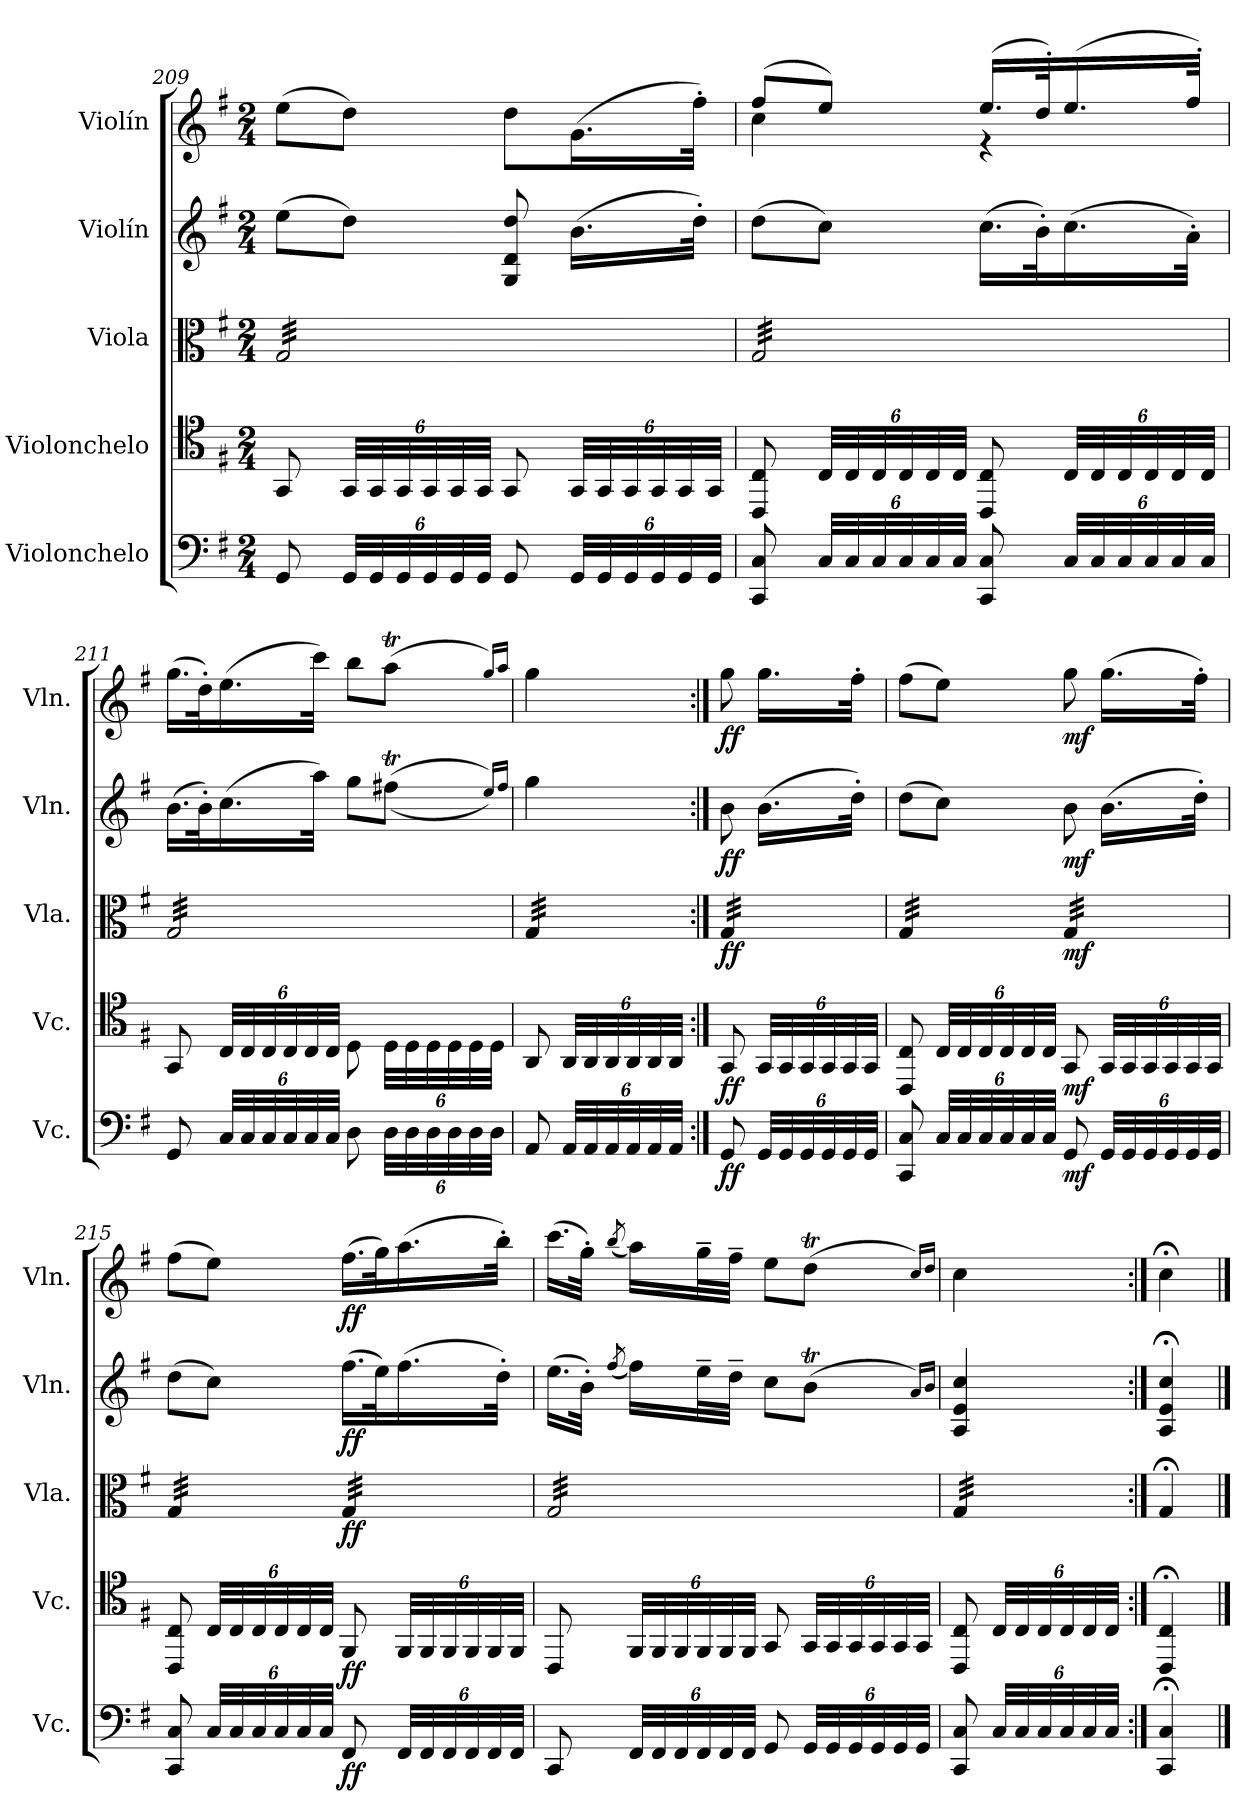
**kern	**dynam	**kern	**dynam	**kern	**dynam	**kern	**dynam	**kern	**dynam
*part5	*part5	*part4	*part4	*part3	*part3	*part2	*part2	*part1	*part1
*staff5	*staff5	*staff4	*staff4	*staff3	*staff3	*staff2	*staff2	*staff1	*staff1
*I"Violonchelo	*	*I"Violonchelo	*	*I"Viola	*	*I"Violín	*	*I"Violín	*
*I'Vc.	*	*I'Vc.	*	*I'Vla.	*	*I'Vln.	*	*I'Vln.	*
*clefF4	*	*clefC4	*	*clefC3	*	*clefG2	*	*clefG2	*
*k[f#]	*	*k[f#]	*	*k[f#]	*	*k[f#]	*	*k[f#]	*
*M2/4	*	*M2/4	*	*M2/4	*	*M2/4	*	*M2/4	*
=209	=209	=209	=209	=209	=209	=209	=209	=209	=209
*	*	*	*	*tremolo	*	*	*	*	*
8GG/	.	8GG/	.	32G/LLL	.	(8ee\L	.	(8ee\L	.
.	.	.	.	32G/	.	.	.	.	.
.	.	.	.	32G/	.	.	.	.	.
.	.	.	.	32G/	.	.	.	.	.
*Xbrackettup	*	*Xbrackettup	*	*	*	*	*	*	*
48GG/LLL	.	48GG/LLL	.	32G/	.	8dd\J)	.	8dd\J)	.
48GG/	.	48GG/	.	.	.	.	.	.	.
.	.	.	.	32G/	.	.	.	.	.
48GG/	.	48GG/	.	.	.	.	.	.	.
48GG/	.	48GG/	.	32G/	.	.	.	.	.
48GG/	.	48GG/	.	.	.	.	.	.	.
.	.	.	.	32G/	.	.	.	.	.
48GG/JJJ	.	48GG/JJJ	.	.	.	.	.	.	.
8GG/	.	8GG/	.	32G/	.	8G/ 8d/ 8dd/	.	8dd\L	.
.	.	.	.	32G/	.	.	.	.	.
.	.	.	.	32G/	.	.	.	.	.
.	.	.	.	32G/	.	.	.	.	.
48GG/LLL	.	48GG/LLL	.	32G/	.	(16.b\LL	.	(16.g\L	.
48GG/	.	48GG/	.	.	.	.	.	.	.
.	.	.	.	32G/	.	.	.	.	.
48GG/	.	48GG/	.	.	.	.	.	.	.
48GG/	.	48GG/	.	32G/	.	.	.	.	.
48GG/	.	48GG/	.	.	.	.	.	.	.
.	.	.	.	32G/JJJ	.	32dd'\JJk)	.	32ff#'\JJk)	.
48GG/JJJ	.	48GG/JJJ	.	.	.	.	.	.	.
=210	=210	=210	=210	=210	=210	=210	=210	=210	=210
*	*	*	*	*	*	*	*	*^	*
8CC/ 8C/	.	8CC/ 8C/	.	32G/LLL	.	(8dd\L	.	(8ff#/L	4cc\	.
.	.	.	.	32G/	.	.	.	.	.	.
.	.	.	.	32G/	.	.	.	.	.	.
.	.	.	.	32G/	.	.	.	.	.	.
48C/LLL	.	48C/LLL	.	32G/	.	8cc\J)	.	8ee/J)	.	.
48C/	.	48C/	.	.	.	.	.	.	.	.
.	.	.	.	32G/	.	.	.	.	.	.
48C/	.	48C/	.	.	.	.	.	.	.	.
48C/	.	48C/	.	32G/	.	.	.	.	.	.
48C/	.	48C/	.	.	.	.	.	.	.	.
.	.	.	.	32G/	.	.	.	.	.	.
48C/JJJ	.	48C/JJJ	.	.	.	.	.	.	.	.
8CC/ 8C/	.	8CC/ 8C/	.	32G/	.	(16.cc\LL	.	(16.ee/LL	4r	.
.	.	.	.	32G/	.	.	.	.	.	.
.	.	.	.	32G/	.	.	.	.	.	.
.	.	.	.	32G/	.	32b'\K)	.	32dd'/K)	.	.
48C/LLL	.	48C/LLL	.	32G/	.	(16.cc\	.	(16.ee/	.	.
48C/	.	48C/	.	.	.	.	.	.	.	.
.	.	.	.	32G/	.	.	.	.	.	.
48C/	.	48C/	.	.	.	.	.	.	.	.
48C/	.	48C/	.	32G/	.	.	.	.	.	.
48C/	.	48C/	.	.	.	.	.	.	.	.
.	.	.	.	32G/JJJ	.	32a'\JJk)	.	32ff#'/JJk)	.	.
48C/JJJ	.	48C/JJJ	.	.	.	.	.	.	.	.
*	*	*	*	*	*	*	*	*v	*v	*
!!LO:PB:g=z
=211	=211	=211	=211	=211	=211	=211	=211	=211	=211
8GG/	.	8GG/	.	32G/LLL	.	(16.b\LL	.	(16.gg\LL	.
.	.	.	.	32G/	.	.	.	.	.
.	.	.	.	32G/	.	.	.	.	.
.	.	.	.	32G/	.	32b'\K)	.	32dd'\K)	.
48C/LLL	.	48C/LLL	.	32G/	.	(16.cc\	.	(16.ee\	.
48C/	.	48C/	.	.	.	.	.	.	.
.	.	.	.	32G/	.	.	.	.	.
48C/	.	48C/	.	.	.	.	.	.	.
48C/	.	48C/	.	32G/	.	.	.	.	.
48C/	.	48C/	.	.	.	.	.	.	.
.	.	.	.	32G/	.	32aa\JJk)	.	32ccc\JJk)	.
48C/JJJ	.	48C/JJJ	.	.	.	.	.	.	.
8D\	.	8D\	.	32G/	.	8gg\L	.	8bb\L	.
.	.	.	.	32G/	.	.	.	.	.
.	.	.	.	32G/	.	.	.	.	.
.	.	.	.	32G/	.	.	.	.	.
48D\LLL	.	48D\LLL	.	32G/	.	((8ff#Xt\J	.	(8aaT\J	.
48D\	.	48D\	.	.	.	.	.	.	.
.	.	.	.	32G/	.	.	.	.	.
48D\	.	48D\	.	.	.	.	.	.	.
48D\	.	48D\	.	32G/	.	.	.	.	.
48D\	.	48D\	.	.	.	.	.	.	.
.	.	.	.	32G/JJJ	.	.	.	.	.
48D\JJJ	.	48D\JJJ	.	.	.	.	.	.	.
.	.	.	.	.	.	16qee/LL))	.	16qgg/LL)	.
.	.	.	.	.	.	16qff#/JJ	.	16qaa/JJ	.
=212	=212	=212	=212	=212	=212	=212	=212	=212	=212
8AA/	.	8AA/	.	32G/LLL	.	4gg\	.	4gg\	.
.	.	.	.	32G/	.	.	.	.	.
.	.	.	.	32G/	.	.	.	.	.
.	.	.	.	32G/	.	.	.	.	.
48AA/LLL	.	48AA/LLL	.	32G/	.	.	.	.	.
48AA/	.	48AA/	.	.	.	.	.	.	.
.	.	.	.	32G/	.	.	.	.	.
48AA/	.	48AA/	.	.	.	.	.	.	.
48AA/	.	48AA/	.	32G/	.	.	.	.	.
48AA/	.	48AA/	.	.	.	.	.	.	.
.	.	.	.	32G/JJJ	.	.	.	.	.
48AA/JJJ	.	48AA/JJJ	.	.	.	.	.	.	.
=213:|!	=213:|!	=213:|!	=213:|!	=213:|!	=213:|!	=213:|!	=213:|!	=213:|!	=213:|!
!	!LO:DY:b	!	!LO:DY:b	!	!LO:DY:b	!	!LO:DY:b	!	!LO:DY:b
8GG/	ff	8GG/	ff	32G/LLL	ff	8b\	ff	8gg\	ff
.	.	.	.	32G/	.	.	.	.	.
.	.	.	.	32G/	.	.	.	.	.
.	.	.	.	32G/	.	.	.	.	.
48GG/LLL	.	48GG/LLL	.	32G/	.	(16.b\LL	.	16.gg\LL	.
48GG/	.	48GG/	.	.	.	.	.	.	.
.	.	.	.	32G/	.	.	.	.	.
48GG/	.	48GG/	.	.	.	.	.	.	.
48GG/	.	48GG/	.	32G/	.	.	.	.	.
48GG/	.	48GG/	.	.	.	.	.	.	.
.	.	.	.	32G/JJJ	.	32dd'\JJk)	.	32ff#'\JJk	.
48GG/JJJ	.	48GG/JJJ	.	.	.	.	.	.	.
!!LO:LB:g=z
=214	=214	=214	=214	=214	=214	=214	=214	=214	=214
8CC/ 8C/	.	8CC/ 8C/	.	32G/LLL	.	(8dd\L	.	(8ff#\L	.
.	.	.	.	32G/	.	.	.	.	.
.	.	.	.	32G/	.	.	.	.	.
.	.	.	.	32G/	.	.	.	.	.
48C/LLL	.	48C/LLL	.	32G/	.	8cc\J)	.	8ee\J)	.
48C/	.	48C/	.	.	.	.	.	.	.
.	.	.	.	32G/	.	.	.	.	.
48C/	.	48C/	.	.	.	.	.	.	.
48C/	.	48C/	.	32G/	.	.	.	.	.
48C/	.	48C/	.	.	.	.	.	.	.
.	.	.	.	32G/JJJ	.	.	.	.	.
48C/JJJ	.	48C/JJJ	.	.	.	.	.	.	.
!	!LO:DY:b	!	!LO:DY:b	!	!LO:DY:b	!	!LO:DY:b	!	!LO:DY:b
8GG/	mf	8GG/	mf	32G/LLL	mf	8b\	mf	8gg\	mf
.	.	.	.	32G/	.	.	.	.	.
.	.	.	.	32G/	.	.	.	.	.
.	.	.	.	32G/	.	.	.	.	.
48GG/LLL	.	48GG/LLL	.	32G/	.	(16.b\LL	.	(16.gg\LL	.
48GG/	.	48GG/	.	.	.	.	.	.	.
.	.	.	.	32G/	.	.	.	.	.
48GG/	.	48GG/	.	.	.	.	.	.	.
48GG/	.	48GG/	.	32G/	.	.	.	.	.
48GG/	.	48GG/	.	.	.	.	.	.	.
.	.	.	.	32G/JJJ	.	32dd'\JJk)	.	32ff#'\JJk)	.
48GG/JJJ	.	48GG/JJJ	.	.	.	.	.	.	.
=215	=215	=215	=215	=215	=215	=215	=215	=215	=215
8CC/ 8C/	.	8CC/ 8C/	.	32G/LLL	.	(8dd\L	.	(8ff#\L	.
.	.	.	.	32G/	.	.	.	.	.
.	.	.	.	32G/	.	.	.	.	.
.	.	.	.	32G/	.	.	.	.	.
48C/LLL	.	48C/LLL	.	32G/	.	8cc\J)	.	8ee\J)	.
48C/	.	48C/	.	.	.	.	.	.	.
.	.	.	.	32G/	.	.	.	.	.
48C/	.	48C/	.	.	.	.	.	.	.
48C/	.	48C/	.	32G/	.	.	.	.	.
48C/	.	48C/	.	.	.	.	.	.	.
.	.	.	.	32G/JJJ	.	.	.	.	.
48C/JJJ	.	48C/JJJ	.	.	.	.	.	.	.
!	!LO:DY:b	!	!LO:DY:b	!	!LO:DY:b	!	!LO:DY:b	!	!LO:DY:b
8FF#/	ff	8FF#/	ff	32G/LLL	ff	(16.ff#\LL	ff	(16.ff#\LL	ff
.	.	.	.	32G/	.	.	.	.	.
.	.	.	.	32G/	.	.	.	.	.
.	.	.	.	32G/	.	32ee\K)	.	32gg\K)	.
48FF#/LLL	.	48FF#/LLL	.	32G/	.	(16.ff#\	.	(16.aa\	.
48FF#/	.	48FF#/	.	.	.	.	.	.	.
.	.	.	.	32G/	.	.	.	.	.
48FF#/	.	48FF#/	.	.	.	.	.	.	.
48FF#/	.	48FF#/	.	32G/	.	.	.	.	.
48FF#/	.	48FF#/	.	.	.	.	.	.	.
.	.	.	.	32G/JJJ	.	32dd'\JJk)	.	32bb'\JJk)	.
48FF#/JJJ	.	48FF#/JJJ	.	.	.	.	.	.	.
!!LO:PB:g=z
=216	=216	=216	=216	=216	=216	=216	=216	=216	=216
8CC/	.	8CC/	.	32G/LLL	.	(16.ee\LL	.	(16.ccc\LL	.
.	.	.	.	32G/	.	.	.	.	.
.	.	.	.	32G/	.	.	.	.	.
.	.	.	.	32G/	.	32b'\JJk)	.	32gg'\JJk)	.
.	.	.	.	.	.	(8qff#/	.	(8qbb/	.
48FF#/LLL	.	48FF#/LLL	.	32G/	.	16ff#\LL)	.	16aa\LL)	.
48FF#/	.	48FF#/	.	.	.	.	.	.	.
.	.	.	.	32G/	.	.	.	.	.
48FF#/	.	48FF#/	.	.	.	.	.	.	.
48FF#/	.	48FF#/	.	32G/	.	32ee~\L	.	32gg~\L	.
48FF#/	.	48FF#/	.	.	.	.	.	.	.
.	.	.	.	32G/	.	32dd~\JJJ	.	32ff#~\JJJ	.
48FF#/JJJ	.	48FF#/JJJ	.	.	.	.	.	.	.
8GG/	.	8GG/	.	32G/	.	8cc\L	.	8ee\L	.
.	.	.	.	32G/	.	.	.	.	.
.	.	.	.	32G/	.	.	.	.	.
.	.	.	.	32G/	.	.	.	.	.
48GG/LLL	.	48GG/LLL	.	32G/	.	(8bt\J	.	(8ddT\J	.
48GG/	.	48GG/	.	.	.	.	.	.	.
.	.	.	.	32G/	.	.	.	.	.
48GG/	.	48GG/	.	.	.	.	.	.	.
48GG/	.	48GG/	.	32G/	.	.	.	.	.
48GG/	.	48GG/	.	.	.	.	.	.	.
.	.	.	.	32G/JJJ	.	.	.	.	.
48GG/JJJ	.	48GG/JJJ	.	.	.	.	.	.	.
.	.	.	.	.	.	16qa/LL)	.	16qcc/LL)	.
.	.	.	.	.	.	16qb/JJ	.	16qdd/JJ	.
=217	=217	=217	=217	=217	=217	=217	=217	=217	=217
8CC/ 8C/	.	8CC/ 8C/	.	32G/LLL	.	4A/ 4e/ 4cc/	.	4cc\	.
.	.	.	.	32G/	.	.	.	.	.
.	.	.	.	32G/	.	.	.	.	.
.	.	.	.	32G/	.	.	.	.	.
48C/LLL	.	48C/LLL	.	32G/	.	.	.	.	.
48C/	.	48C/	.	.	.	.	.	.	.
.	.	.	.	32G/	.	.	.	.	.
48C/	.	48C/	.	.	.	.	.	.	.
48C/	.	48C/	.	32G/	.	.	.	.	.
48C/	.	48C/	.	.	.	.	.	.	.
.	.	.	.	32G/JJJ	.	.	.	.	.
*	*	*	*	*Xtremolo	*	*	*	*	*
48C/JJJ	.	48C/JJJ	.	.	.	.	.	.	.
=218:|!	=218:|!	=218:|!	=218:|!	=218:|!	=218:|!	=218:|!	=218:|!	=218:|!	=218:|!
4CC/;< 4C/;<	.	4CC/;< 4C/;<	.	4G;</	.	4A/;< 4e/;< 4cc/;<	.	4cc;<\	.
==	==	==	==	==	==	==	==	==	==
*-	*-	*-	*-	*-	*-	*-	*-	*-	*-
